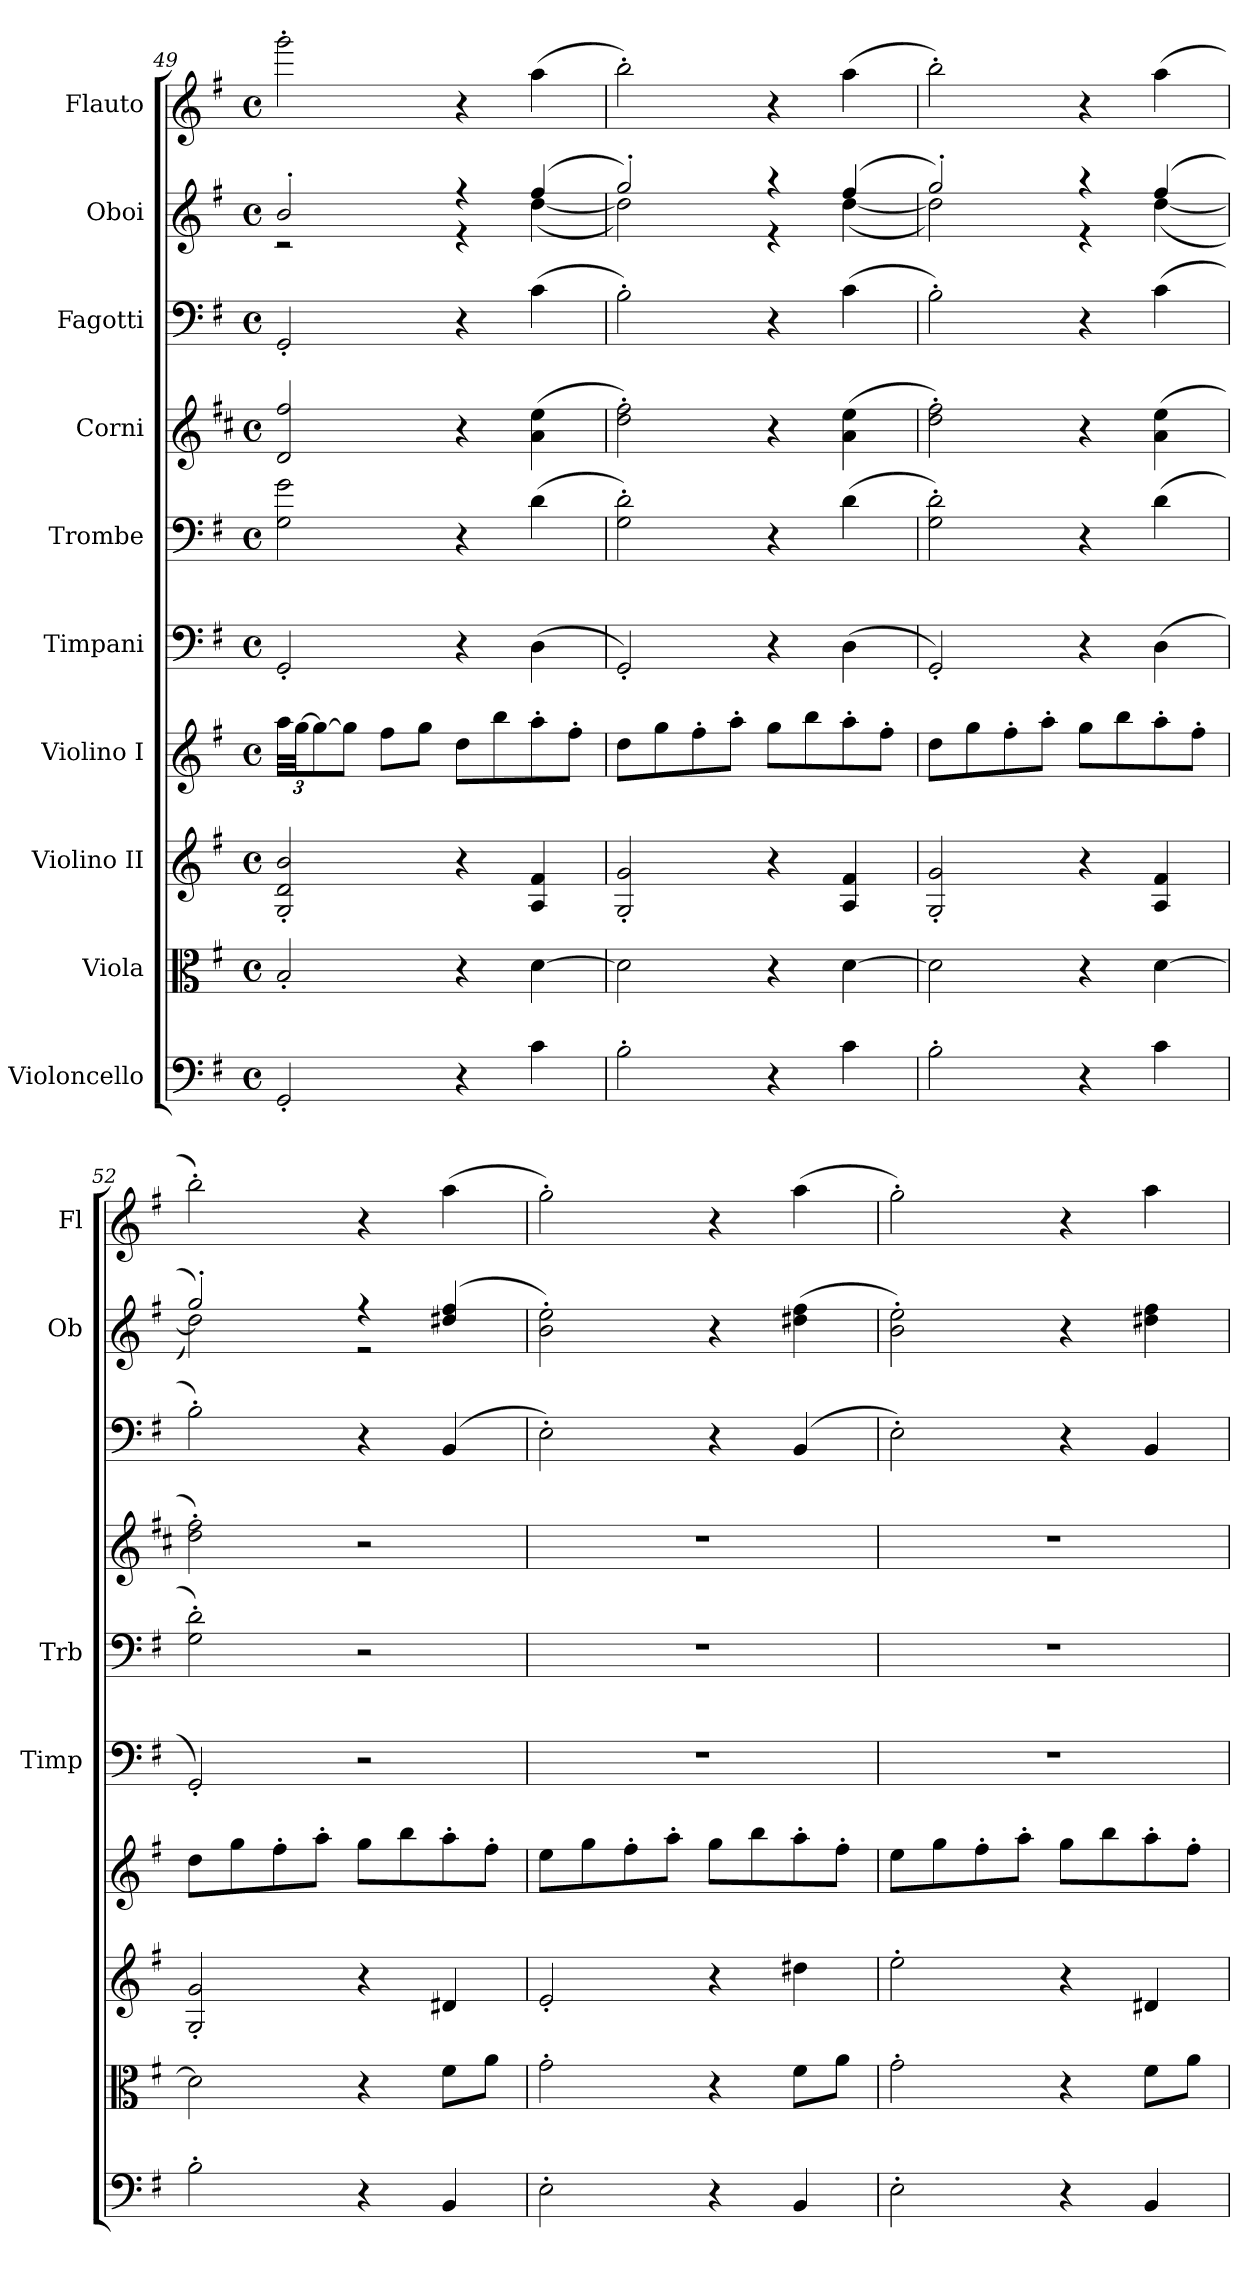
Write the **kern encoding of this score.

**kern	**kern	**kern	**kern	**kern	**kern	**kern	**kern	**kern	**kern
*part10	*part9	*part8	*part7	*part6	*part5	*part4	*part3	*part2	*part1
*staff10	*staff9	*staff8	*staff7	*staff6	*staff5	*staff4	*staff3	*staff2	*staff1
*I"Violoncello	*I"Viola	*I"Violino II	*I"Violino I	*I"Timpani	*I"Trombe	*I"Corni	*I"Fagotti	*I"Oboi	*I"Flauto
*	*	*	*	*I'Timp	*I'Trb	*	*	*I'Ob	*I'Fl
*clefF4	*clefC3	*clefG2	*clefG2	*clefF4	*clefF4	*clefG2	*clefF4	*clefG2	*clefG2
*	*	*	*	*	*	*ITrd4c7	*	*	*
*k[f#]	*k[f#]	*k[f#]	*k[f#]	*k[f#]	*k[f#]	*k[f#]	*k[f#]	*k[f#]	*k[f#]
*M4/4	*M4/4	*M4/4	*M4/4	*M4/4	*M4/4	*M4/4	*M4/4	*M4/4	*M4/4
*met(c)	*met(c)	*met(c)	*met(c)	*met(c)	*met(c)	*met(c)	*met(c)	*met(c)	*met(c)
*	*	*	*Xbrackettup	*	*	*	*	*	*
=49	=49	=49	=49	=49	=49	=49	=49	=49	=49
*	*	*	*	*	*	*	*	*^	*
2GG'/	2B'/	2G/' 2d/' 2b/'	48aa\LLL	2GG'/	2G\ 2g\	2G/ 2b/	2GG'/	2b'/	2r	2ggg'\
.	.	.	[48gg\JJ	.	.	.	.	.	.	.
.	.	.	12gg\_	.	.	.	.	.	.	.
.	.	.	8gg\J]	.	.	.	.	.	.	.
.	.	.	8ff#\L	.	.	.	.	.	.	.
.	.	.	8gg\J	.	.	.	.	.	.	.
4r	4r	4r	8dd\L	4r	4r	4r	4r	4r	4r	4r
.	.	.	8bb\	.	.	.	.	.	.	.
4c\	[4d\	4A/ 4f#/	8aa'\	(>4D\	(>4d\	(>4d\ 4a\	(>4c\	(>4ff#/	(<[4dd\	(>4aa\
.	.	.	8ff#'\J	.	.	.	.	.	.	.
=50	=50	=50	=50	=50	=50	=50	=50	=50	=50	=50
2B'\	2d\]	2G/' 2g/'	8dd\L	2GG'/)	2G\' 2d\')	2g\' 2b\')	2B'\)	2gg'/)	2dd\])	2bb'\)
.	.	.	8gg\	.	.	.	.	.	.	.
.	.	.	8ff#'\	.	.	.	.	.	.	.
.	.	.	8aa'\J	.	.	.	.	.	.	.
4r	4r	4r	8gg\L	4r	4r	4r	4r	4r	4r	4r
.	.	.	8bb\	.	.	.	.	.	.	.
4c\	[4d\	4A/ 4f#/	8aa'\	(>4D\	(>4d\	(>4d\ 4a\	(>4c\	(>4ff#/	(<[4dd\	(>4aa\
.	.	.	8ff#'\J	.	.	.	.	.	.	.
=51	=51	=51	=51	=51	=51	=51	=51	=51	=51	=51
2B'\	2d\]	2G/' 2g/'	8dd\L	2GG'/)	2G\' 2d\')	2g\' 2b\')	2B'\)	2gg'/)	2dd\])	2bb'\)
.	.	.	8gg\	.	.	.	.	.	.	.
.	.	.	8ff#'\	.	.	.	.	.	.	.
.	.	.	8aa'\J	.	.	.	.	.	.	.
4r	4r	4r	8gg\L	4r	4r	4r	4r	4r	4r	4r
.	.	.	8bb\	.	.	.	.	.	.	.
4c\	[4d\	4A/ 4f#/	8aa'\	(>4D\	(>4d\	(>4d\ 4a\	(>4c\	(>4ff#/	(<[4dd\	(>4aa\
.	.	.	8ff#'\J	.	.	.	.	.	.	.
=52	=52	=52	=52	=52	=52	=52	=52	=52	=52	=52
2B'\	2d\]	2G/' 2g/'	8dd\L	2GG'/)	2G\' 2d\')	2g\' 2b\')	2B'\)	2gg'/)	2dd\])	2bb'\)
.	.	.	8gg\	.	.	.	.	.	.	.
.	.	.	8ff#'\	.	.	.	.	.	.	.
.	.	.	8aa'\J	.	.	.	.	.	.	.
4r	4r	4r	8gg\L	2r	2r	2r	4r	4r	2r	4r
.	.	.	8bb\	.	.	.	.	.	.	.
4BB/	8f#\L	4d#X/	8aa'\	.	.	.	(<4BB/	(>4dd#X/ 4ff#/	.	(>4aa\
.	8a\J	.	8ff#'\J	.	.	.	.	.	.	.
*	*	*	*	*	*	*	*	*v	*v	*
!!LO:PB:g=z
=53	=53	=53	=53	=53	=53	=53	=53	=53	=53
2E'\	2g'\	2e'/	8ee\L	1r	1r	1r	2E'\)	2b\' 2ee\')	2gg'\)
.	.	.	8gg\	.	.	.	.	.	.
.	.	.	8ff#'\	.	.	.	.	.	.
.	.	.	8aa'\J	.	.	.	.	.	.
4r	4r	4r	8gg\L	.	.	.	4r	4r	4r
.	.	.	8bb\	.	.	.	.	.	.
4BB/	8f#\L	4dd#X\	8aa'\	.	.	.	(<4BB/	(>4dd#X\ 4ff#\	(>4aa\
.	8a\J	.	8ff#'\J	.	.	.	.	.	.
=54	=54	=54	=54	=54	=54	=54	=54	=54	=54
2E'\	2g'\	2ee'\	8ee\L	1r	1r	1r	2E'\)	2b\' 2ee\')	2gg'\)
.	.	.	8gg\	.	.	.	.	.	.
.	.	.	8ff#'\	.	.	.	.	.	.
.	.	.	8aa'\J	.	.	.	.	.	.
4r	4r	4r	8gg\L	.	.	.	4r	4r	4r
.	.	.	8bb\	.	.	.	.	.	.
4BB/	8f#\L	4d#X/	8aa'\	.	.	.	4BB/	4dd#X\ 4ff#\	4aa\
.	8a\J	.	8ff#'\J	.	.	.	.	.	.
=	=	=	=	=	=	=	=	=	=
*-	*-	*-	*-	*-	*-	*-	*-	*-	*-
